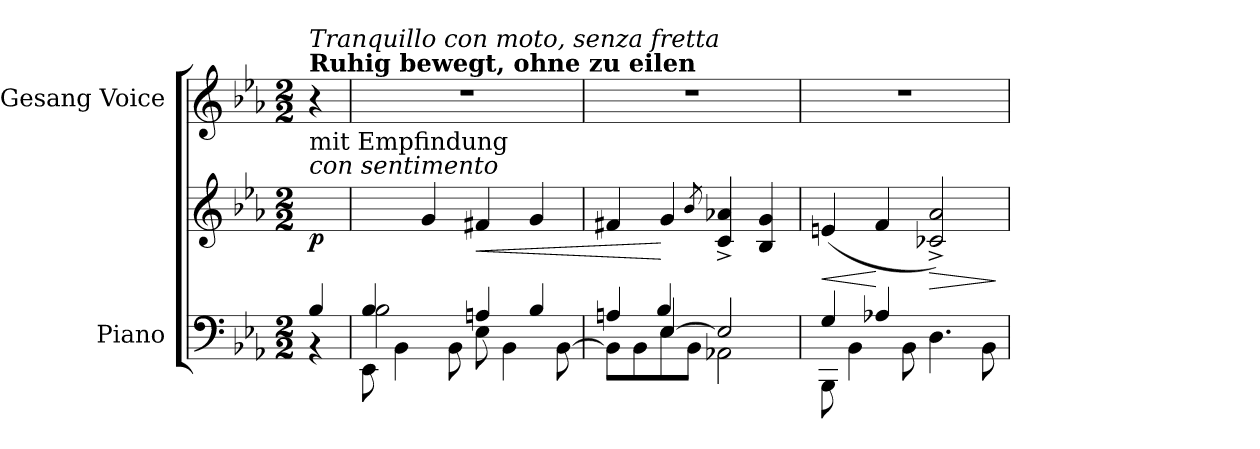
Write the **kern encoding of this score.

**kern	**kern	**dynam	**kern
*part2	*part2	*part2	*part1
*staff3	*staff2	*staff2/3	*staff1
*I"Piano	*	*	*I"Gesang Voice
*I'Pno	*	*	*
*clefF4	*clefG2	*	*clefG2
*k[b-e-a-]	*k[b-e-a-]	*	*k[b-e-a-]
*M2/2	*M2/2	*	*M2/2
=	=	=	=
*^	*	*	*
!	!	!	!	!LO:TX:a:B:t=Ruhig bewegt, ohne zu eilen
!	!	!	!	!LO:TX:i:t=Tranquillo con moto, senza fretta
!	!	!LO:TX:i:t=con sentimento	!	!
!	!	!LO:TX:t=mit Empfindung	!	!
!	!	!	!LO:DY:b	!
4B-/	4r	4ryy	p	4r
=1	=1	=1	=1	=1
*	*^	*	*	*
(4B-/	2B-\	8EE-\	4ryy	.	1r
.	.	4BB-\	.	.	.
2.ryy	.	.	4g/	.	.
.	.	8BB-\	.	.	.
!	!	!	!	!LO:HP:b	!
.	4An/	8E-\	4f#X/	<	.
.	.	4BB-\	.	.	.
.	4B-/	.	4g/	.	.
.	.	[8BB-\	.	.	.
=2	=2	=2	=2	=2	=2
4An/	8BB-\L]	4ryy	4f#X/	.	1r
.	8BB-\	.	.	.	.
[4E-/	8E-\	4B-/	4g/	[	.
.	8BB-\J	.	.	.	.
.	.	.	8qb-/	.	.
2E-/]	2AA-X\	2ryy	4c/^ 4a-X/^	.	.
.	.	.	4B-/ 4g/)	.	.
*	*v	*v	*	*	*
=3	=3	=3	=3	=3
!	!	!	!LO:HP:b	!
4G/	8BBB-\	(>4en/	<	1r
.	4BB-\	.	.	.
4A-X/	.	4f/	[	.
.	8BB-\	.	.	.
!	!	!	!LO:HP:b	!
2ryy	4.D\	2c-X/^> 2a-/^>)	>	.
.	8BB-\	.	.	.
*v	*v	*	*	*
.	.	]	.
=	=	=	=
*-	*-	*-	*-
